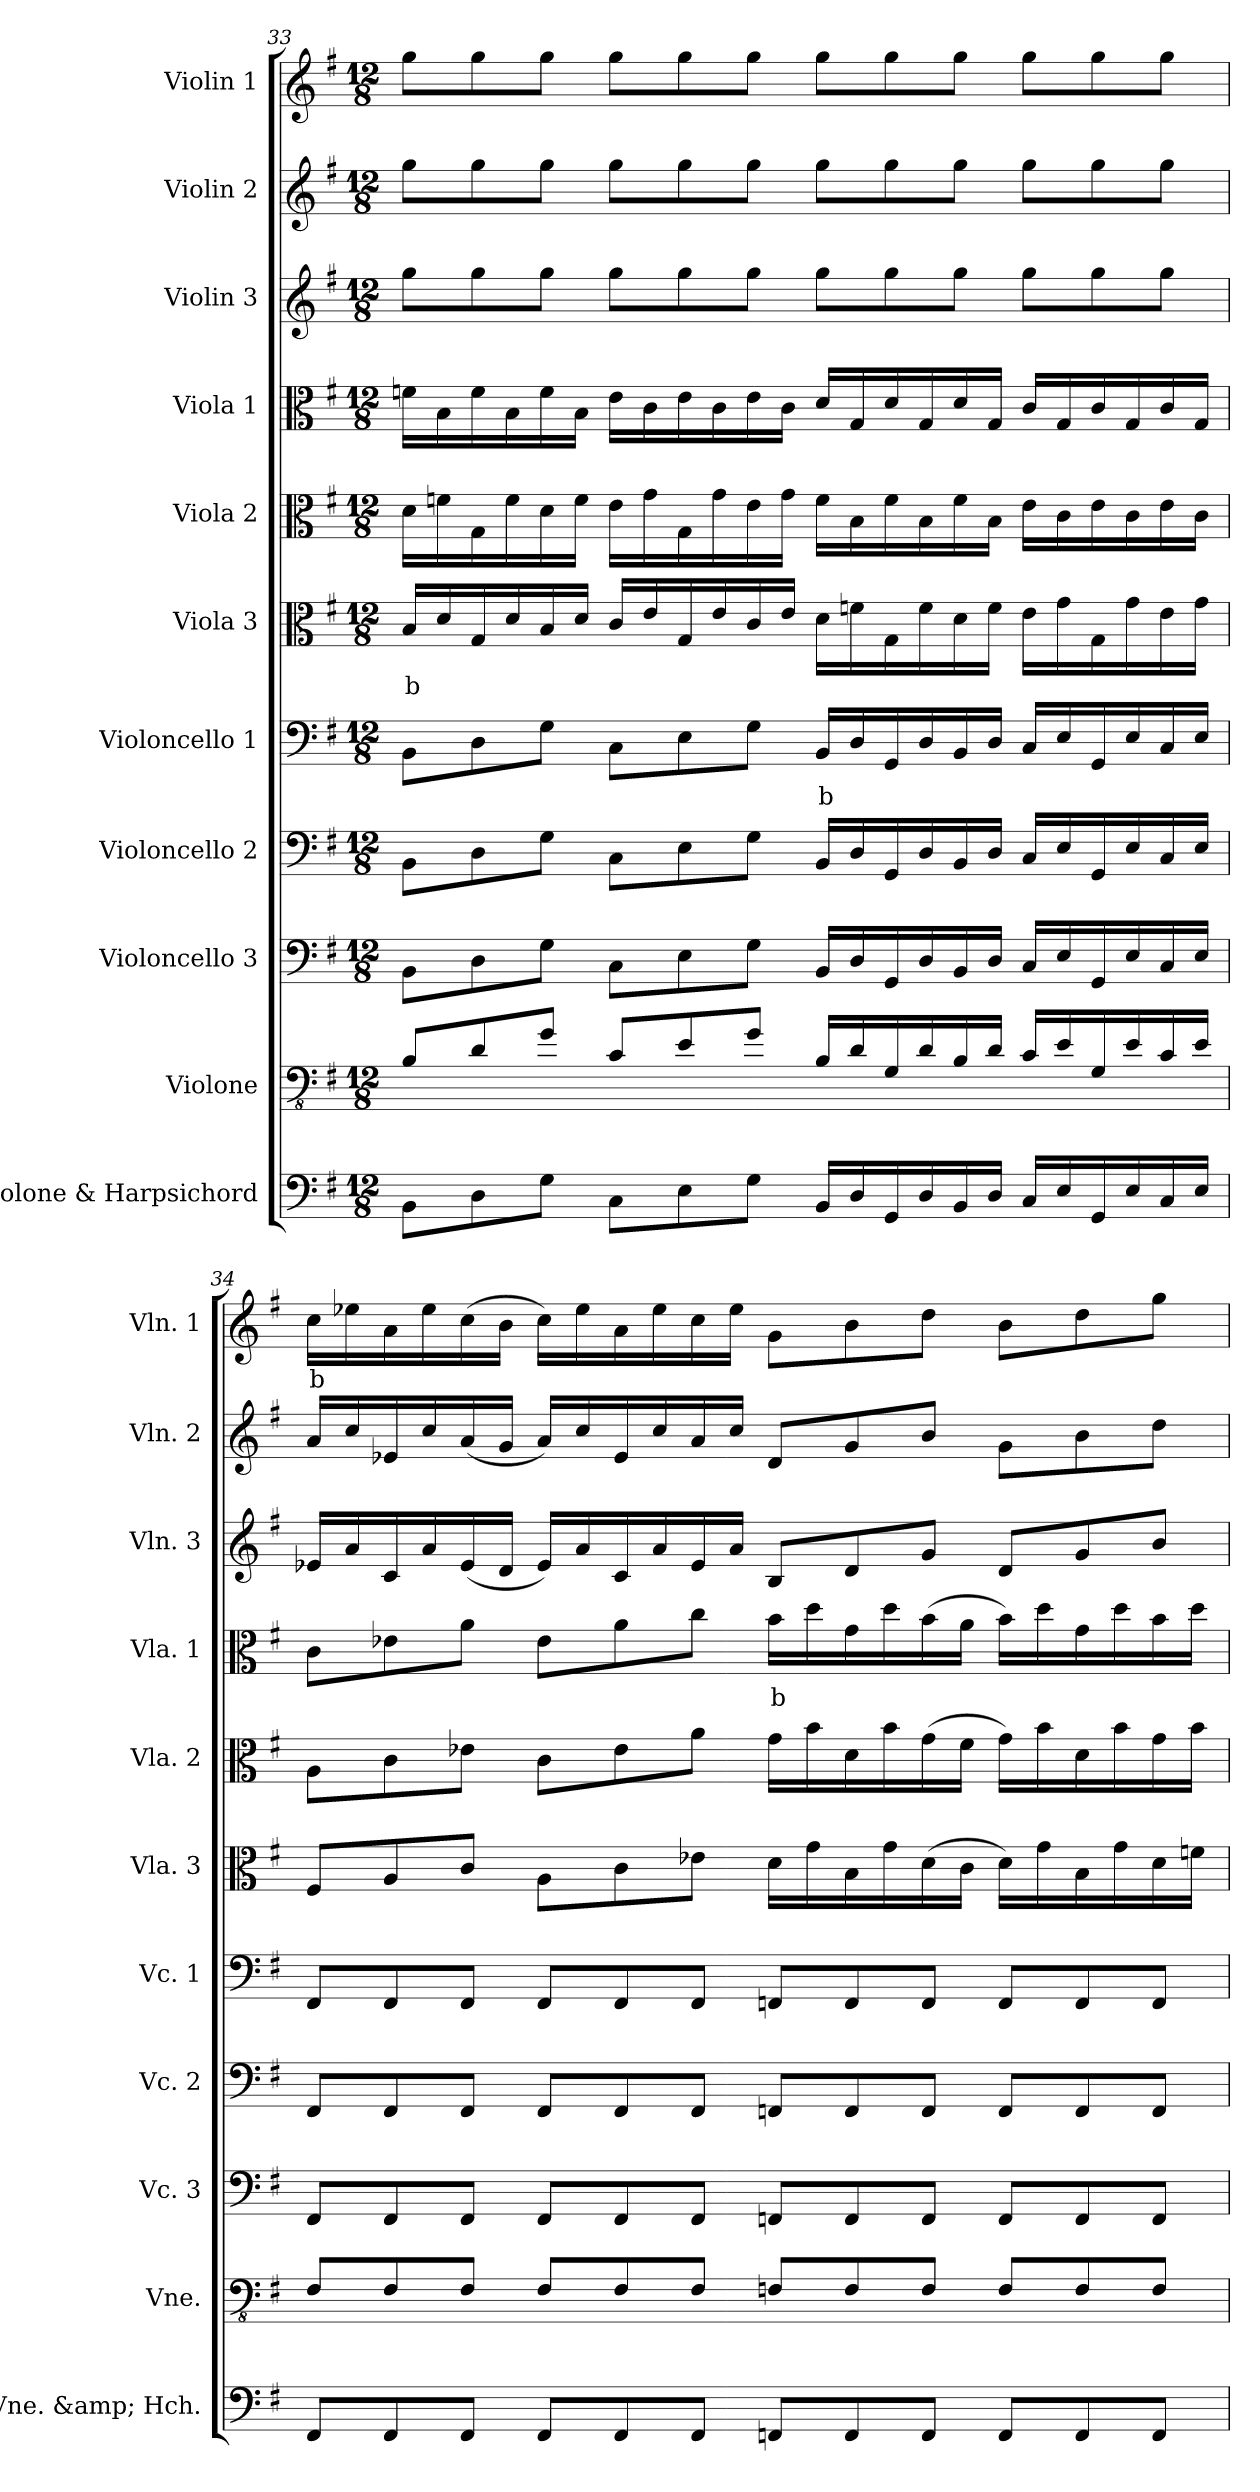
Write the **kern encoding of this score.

**kern	**kern	**kern	**kern	**kern	**text	**kern	**text	**kern	**kern	**text	**kern	**kern	**kern	**text
*part11	*part10	*part9	*part8	*part7	*part7	*part6	*part6	*part5	*part4	*part4	*part3	*part2	*part1	*part1
*staff11	*staff10	*staff9	*staff8	*staff7	*staff7	*staff6	*staff6	*staff5	*staff4	*staff4	*staff3	*staff2	*staff1	*staff1
*I"Violone &amp; Harpsichord	*I"Violone	*I"Violoncello 3	*I"Violoncello 2	*I"Violoncello 1	*	*I"Viola 3	*	*I"Viola 2	*I"Viola 1	*	*I"Violin 3	*I"Violin 2	*I"Violin 1	*
*I'Vne. &amp; Hch.	*I'Vne.	*I'Vc. 3	*I'Vc. 2	*I'Vc. 1	*	*I'Vla. 3	*	*I'Vla. 2	*I'Vla. 1	*	*I'Vln. 3	*I'Vln. 2	*I'Vln. 1	*
*clefF4	*clefFv4	*clefF4	*clefF4	*clefF4	*	*clefC3	*	*clefC3	*clefC3	*	*clefG2	*clefG2	*clefG2	*
*	*ITrd7c12	*	*	*	*	*	*	*	*	*	*	*	*	*
*k[f#]	*k[f#]	*k[f#]	*k[f#]	*k[f#]	*	*k[f#]	*	*k[f#]	*k[f#]	*	*k[f#]	*k[f#]	*k[f#]	*
*M12/8	*M12/8	*M12/8	*M12/8	*M12/8	*	*M12/8	*	*M12/8	*M12/8	*	*M12/8	*M12/8	*M12/8	*
=33	=33	=33	=33	=33	=33	=33	=33	=33	=33	=33	=33	=33	=33	=33
!	!	!	!	!	!	!	!LO:LY:color=#FF0000	!	!	!	!	!	!	!
8BB\L	8BBB/L	8BB\L	8BB\L	8BB\L	.	16B/LL	b	16d\LL	16fn\LL	.	8gg\L	8gg\L	8gg\L	.
.	.	.	.	.	.	16d/	.	16fn\	16B\	.	.	.	.	.
8D\	8DD/	8D\	8D\	8D\	.	16G/	.	16G\	16f\	.	8gg\	8gg\	8gg\	.
.	.	.	.	.	.	16d/	.	16f\	16B\	.	.	.	.	.
8G\J	8GG/J	8G\J	8G\J	8G\J	.	16B/	.	16d\	16f\	.	8gg\J	8gg\J	8gg\J	.
.	.	.	.	.	.	16d/JJ	.	16f\JJ	16B\JJ	.	.	.	.	.
8C\L	8CC/L	8C\L	8C\L	8C\L	.	16c/LL	.	16e\LL	16e\LL	.	8gg\L	8gg\L	8gg\L	.
.	.	.	.	.	.	16e/	.	16g\	16c\	.	.	.	.	.
8E\	8EE/	8E\	8E\	8E\	.	16G/	.	16G\	16e\	.	8gg\	8gg\	8gg\	.
.	.	.	.	.	.	16e/	.	16g\	16c\	.	.	.	.	.
8G\J	8GG/J	8G\J	8G\J	8G\J	.	16c/	.	16e\	16e\	.	8gg\J	8gg\J	8gg\J	.
.	.	.	.	.	.	16e/JJ	.	16g\JJ	16c\JJ	.	.	.	.	.
!	!	!	!	!	!LO:LY:color=#FF0000	!	!	!	!	!	!	!	!	!
16BB/LL	16BBB/LL	16BB/LL	16BB/LL	16BB/LL	b	16d\LL	.	16f\LL	16d/LL	.	8gg\L	8gg\L	8gg\L	.
16D/	16DD/	16D/	16D/	16D/	.	16fn\	.	16B\	16G/	.	.	.	.	.
16GG/	16GGG/	16GG/	16GG/	16GG/	.	16G\	.	16f\	16d/	.	8gg\	8gg\	8gg\	.
16D/	16DD/	16D/	16D/	16D/	.	16f\	.	16B\	16G/	.	.	.	.	.
16BB/	16BBB/	16BB/	16BB/	16BB/	.	16d\	.	16f\	16d/	.	8gg\J	8gg\J	8gg\J	.
16D/JJ	16DD/JJ	16D/JJ	16D/JJ	16D/JJ	.	16f\JJ	.	16B\JJ	16G/JJ	.	.	.	.	.
16C/LL	16CC/LL	16C/LL	16C/LL	16C/LL	.	16e\LL	.	16e\LL	16c/LL	.	8gg\L	8gg\L	8gg\L	.
16E/	16EE/	16E/	16E/	16E/	.	16g\	.	16c\	16G/	.	.	.	.	.
16GG/	16GGG/	16GG/	16GG/	16GG/	.	16G\	.	16e\	16c/	.	8gg\	8gg\	8gg\	.
16E/	16EE/	16E/	16E/	16E/	.	16g\	.	16c\	16G/	.	.	.	.	.
16C/	16CC/	16C/	16C/	16C/	.	16e\	.	16e\	16c/	.	8gg\J	8gg\J	8gg\J	.
16E/JJ	16EE/JJ	16E/JJ	16E/JJ	16E/JJ	.	16g\JJ	.	16c\JJ	16G/JJ	.	.	.	.	.
=34	=34	=34	=34	=34	=34	=34	=34	=34	=34	=34	=34	=34	=34	=34
!	!	!	!	!	!	!	!	!	!	!	!	!	!	!LO:LY:color=#FF0000
8FF#/L	8FFF#/L	8FF#/L	8FF#/L	8FF#/L	.	8F#/L	.	8A\L	8c\L	.	16e-X/LL	16a/LL	16cc\LL	b
.	.	.	.	.	.	.	.	.	.	.	16a/	16cc/	16ee-X\	.
8FF#/	8FFF#/	8FF#/	8FF#/	8FF#/	.	8A/	.	8c\	8e-X\	.	16c/	16e-X/	16a\	.
.	.	.	.	.	.	.	.	.	.	.	16a/	16cc/	16ee-\	.
8FF#/J	8FFF#/J	8FF#/J	8FF#/J	8FF#/J	.	8c/J	.	8e-X\J	8a\J	.	(16e-/	(16a/	(16cc\	.
.	.	.	.	.	.	.	.	.	.	.	16d/JJ	16g/JJ	16b\JJ	.
8FF#/L	8FFF#/L	8FF#/L	8FF#/L	8FF#/L	.	8A\L	.	8c\L	8e-\L	.	16e-/LL)	16a/LL)	16cc\LL)	.
.	.	.	.	.	.	.	.	.	.	.	16a/	16cc/	16ee-\	.
8FF#/	8FFF#/	8FF#/	8FF#/	8FF#/	.	8c\	.	8e-\	8a\	.	16c/	16e-/	16a\	.
.	.	.	.	.	.	.	.	.	.	.	16a/	16cc/	16ee-\	.
8FF#/J	8FFF#/J	8FF#/J	8FF#/J	8FF#/J	.	8e-X\J	.	8a\J	8cc\J	.	16e-/	16a/	16cc\	.
.	.	.	.	.	.	.	.	.	.	.	16a/JJ	16cc/JJ	16ee-\JJ	.
!	!	!	!	!	!	!	!	!	!	!LO:LY:color=#FF0000	!	!	!	!
8FFn/L	8FFFn/L	8FFn/L	8FFn/L	8FFn/L	.	16d\LL	.	16g\LL	16b\LL	b	8B/L	8d/L	8g\L	.
.	.	.	.	.	.	16g\	.	16b\	16dd\	.	.	.	.	.
8FF/	8FFF/	8FF/	8FF/	8FF/	.	16B\	.	16d\	16g\	.	8d/	8g/	8b\	.
.	.	.	.	.	.	16g\	.	16b\	16dd\	.	.	.	.	.
8FF/J	8FFF/J	8FF/J	8FF/J	8FF/J	.	(16d\	.	(16g\	(16b\	.	8g/J	8b/J	8dd\J	.
.	.	.	.	.	.	16c\JJ	.	16f#\JJ	16a\JJ	.	.	.	.	.
8FF/L	8FFF/L	8FF/L	8FF/L	8FF/L	.	16d\LL)	.	16g\LL)	16b\LL)	.	8d/L	8g\L	8b\L	.
.	.	.	.	.	.	16g\	.	16b\	16dd\	.	.	.	.	.
8FF/	8FFF/	8FF/	8FF/	8FF/	.	16B\	.	16d\	16g\	.	8g/	8b\	8dd\	.
.	.	.	.	.	.	16g\	.	16b\	16dd\	.	.	.	.	.
8FF/J	8FFF/J	8FF/J	8FF/J	8FF/J	.	16d\	.	16g\	16b\	.	8b/J	8dd\J	8gg\J	.
.	.	.	.	.	.	16fn\JJ	.	16b\JJ	16dd\JJ	.	.	.	.	.
=	=	=	=	=	=	=	=	=	=	=	=	=	=	=
*-	*-	*-	*-	*-	*-	*-	*-	*-	*-	*-	*-	*-	*-	*-
